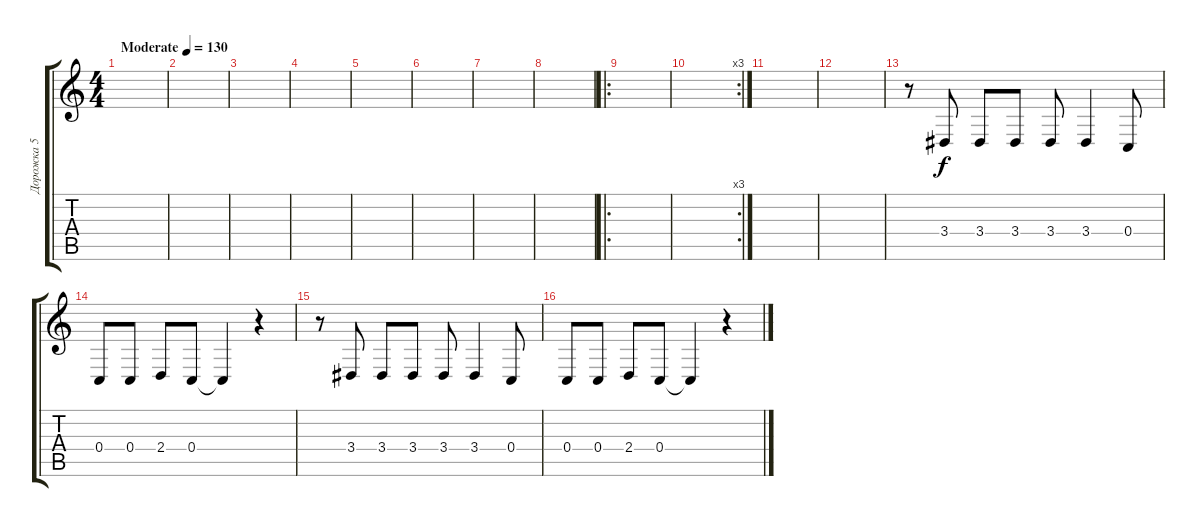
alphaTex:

\track ("Дорожка 5" "Дорожка 5") {instrument lead1square}
\staff {score tabs}
\tuning (D4 A3 F3 C3 G2 C2) {hide}
\ts (4 4)
\tempo (130 "Moderate")
\clef g2
\ks c
|
|
|
|
|
|
|
|
\ro
|
\rc 3
|
|
|
r.8 3.4.8 3.4.8 3.4.8 3.4.8 3.4.4 0.4.8 |
0.4.8 0.4.8 2.4.8 0.4.8 0.4{t}.4 r.4 |
r.8 3.4.8 3.4.8 3.4.8 3.4.8 3.4.4 0.4.8 |
0.4.8 0.4.8 2.4.8 0.4.8 0.4{t}.4 r.4
